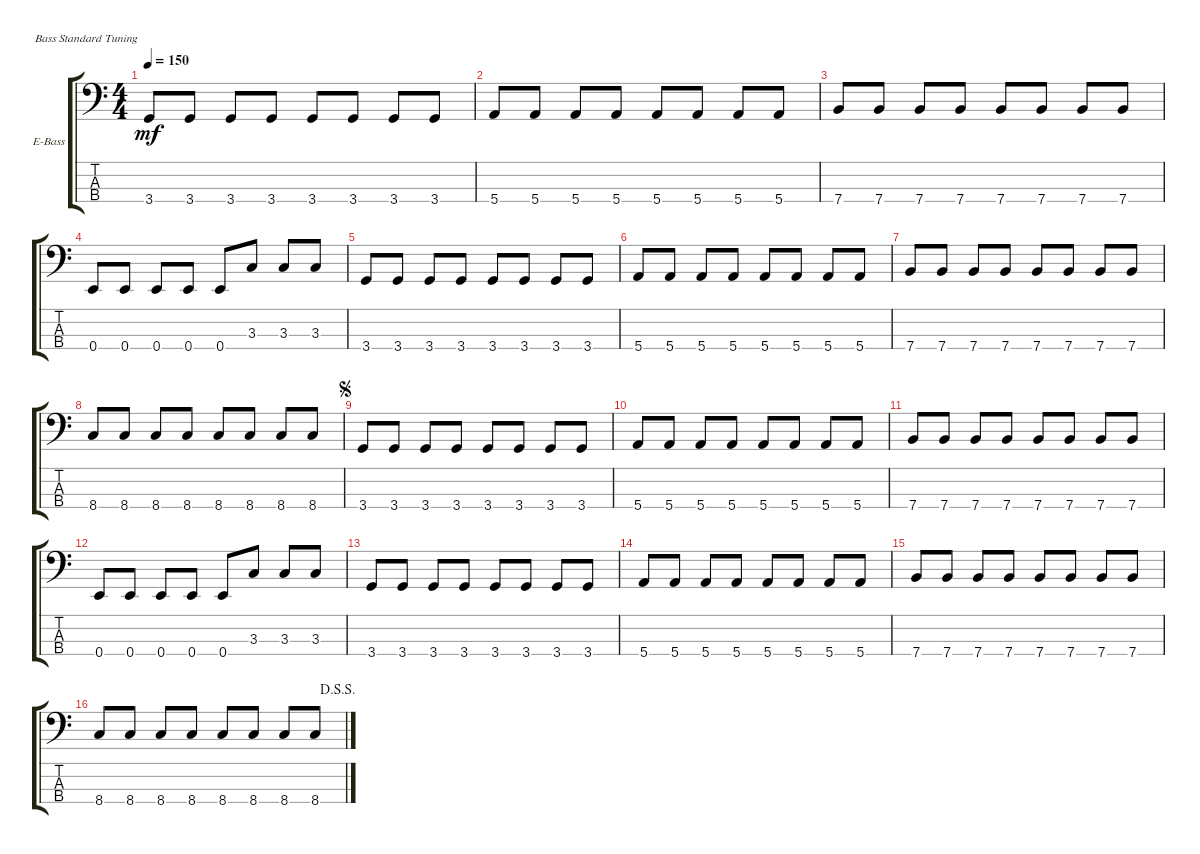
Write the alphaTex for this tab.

\bracketExtendMode groupsimilarinstruments
\firstSystemTrackNameOrientation horizontal
\otherSystemsTrackNameOrientation horizontal
\track ("Electric Bass" "E-Bass") {instrument electricbassfinger}
\staff {score tabs}
\tuning (G2 D2 A1 E1)
\ts (4 4)
\tempo 150
\clef f4
\ks c
3.4.8{dy mf instrument electricbassfinger} 3.4.8 3.4.8 3.4.8 3.4.8 3.4.8 3.4.8 3.4.8 |
5.4.8 5.4.8 5.4.8 5.4.8 5.4.8 5.4.8 5.4.8 5.4.8 |
7.4.8 7.4.8 7.4.8 7.4.8 7.4.8 7.4.8 7.4.8 7.4.8 |
0.4.8 0.4.8 0.4.8 0.4.8 0.4.8 3.3.8 3.3.8 3.3.8 |
3.4.8 3.4.8 3.4.8 3.4.8 3.4.8 3.4.8 3.4.8 3.4.8 |
5.4.8 5.4.8 5.4.8 5.4.8 5.4.8 5.4.8 5.4.8 5.4.8 |
7.4.8 7.4.8 7.4.8 7.4.8 7.4.8 7.4.8 7.4.8 7.4.8 |
8.4.8 8.4.8 8.4.8 8.4.8 8.4.8 8.4.8 8.4.8 8.4.8 |
\jump segno
3.4.8 3.4.8 3.4.8 3.4.8 3.4.8 3.4.8 3.4.8 3.4.8 |
5.4.8 5.4.8 5.4.8 5.4.8 5.4.8 5.4.8 5.4.8 5.4.8 |
7.4.8 7.4.8 7.4.8 7.4.8 7.4.8 7.4.8 7.4.8 7.4.8 |
0.4.8 0.4.8 0.4.8 0.4.8 0.4.8 3.3.8 3.3.8 3.3.8 |
3.4.8 3.4.8 3.4.8 3.4.8 3.4.8 3.4.8 3.4.8 3.4.8 |
5.4.8 5.4.8 5.4.8 5.4.8 5.4.8 5.4.8 5.4.8 5.4.8 |
7.4.8 7.4.8 7.4.8 7.4.8 7.4.8 7.4.8 7.4.8 7.4.8 |
\jump dalsegnosegno
8.4.8 8.4.8 8.4.8 8.4.8 8.4.8 8.4.8 8.4.8 8.4.8
